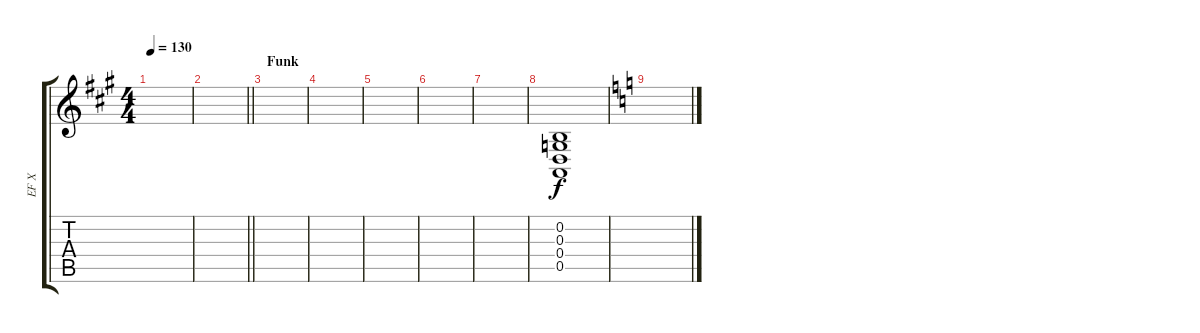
\track ("EF X" "EF X") {instrument fx3crystal}
\staff {score tabs}
\tuning (E4 B3 G3 D3 A2 E2) {hide}
\ts (4 4)
\tempo 130
\clef g2
\ks a
|
\barLineRight lightlight
|
\section ("" "Funk")
|
|
|
|
|
(0.2 0.3 0.4 0.5).1{dy f} |
\ks c
